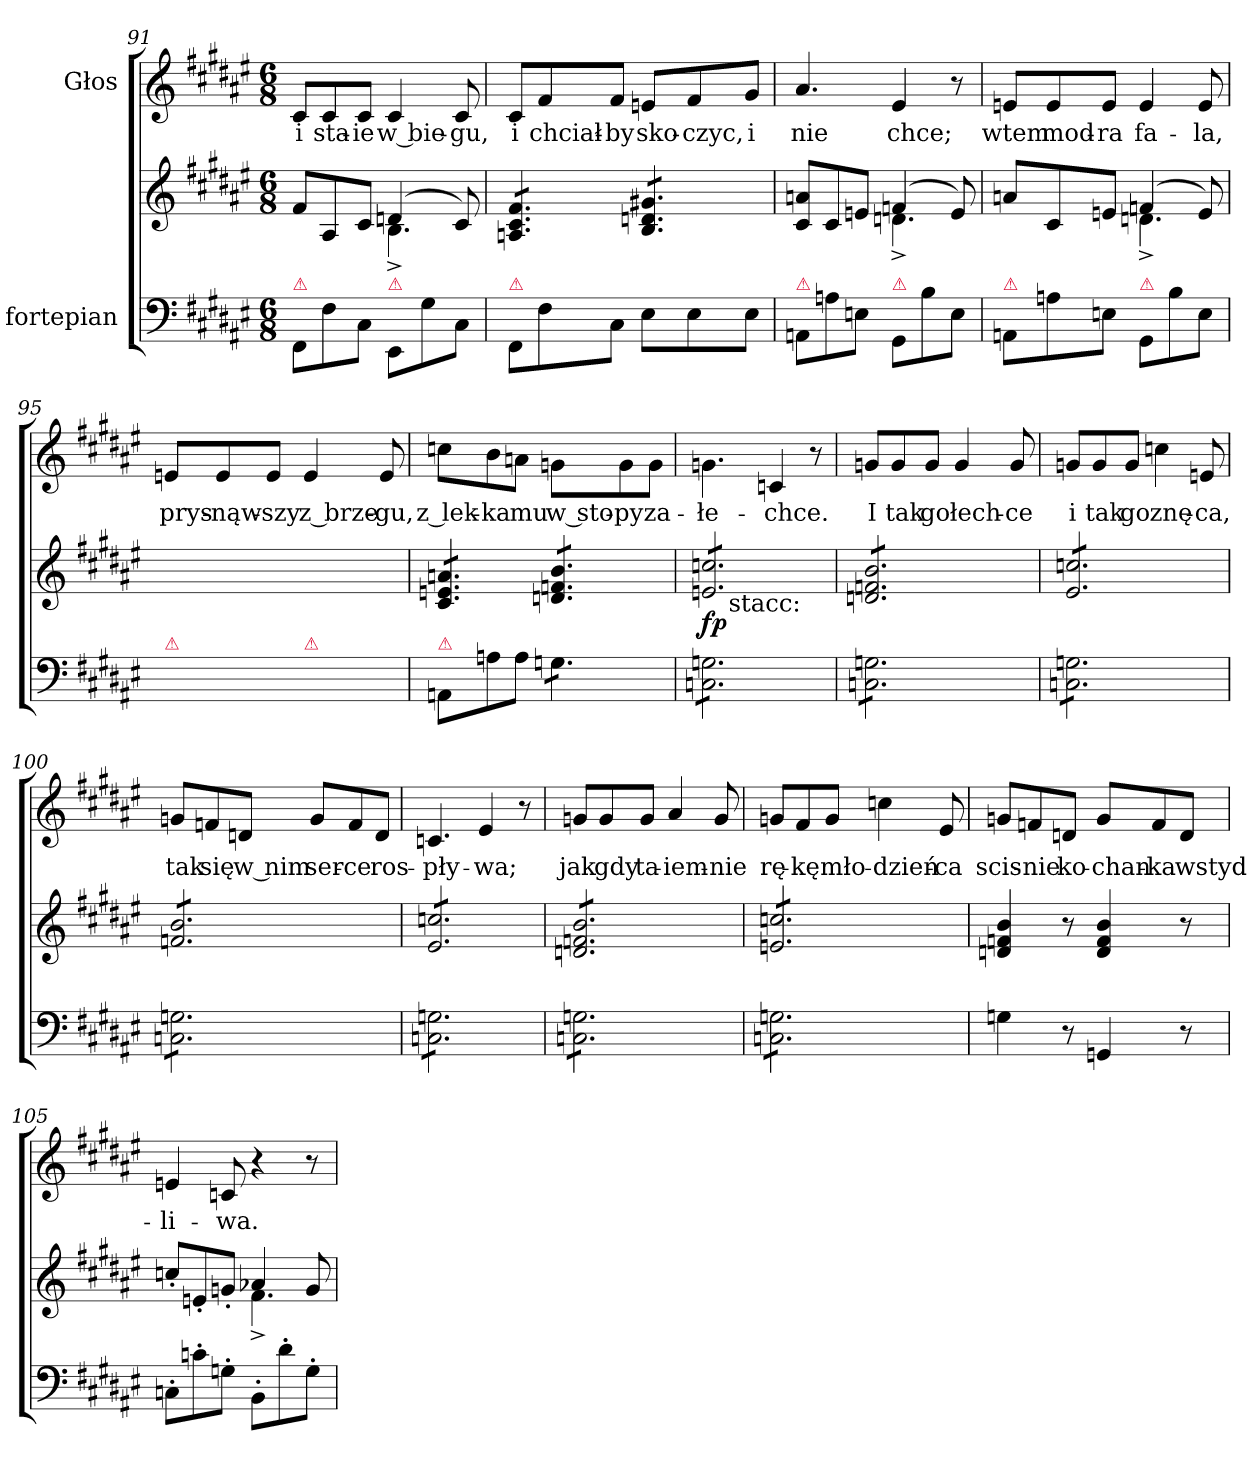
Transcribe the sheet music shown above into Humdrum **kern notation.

**kern	**kern	**dynam	**kern	**text
*part2	*part2	*part2	*part1	*part1
*staff3	*staff2	*staff2/3	*staff1	*staff1
*I"fortepian	*	*	*I"Głos	*
*clefF4	*clefG2	*	*clefG2	*
*k[f#c#g#d#a#e#]	*k[f#c#g#d#a#e#]	*	*k[f#c#g#d#a#e#]	*
*M6/8	*M6/8	*	*M6/8	*
=91	=91	=91	=91	=91
*	*^	*	*	*
!LO:TX:a:color=crimson:t=⚠	!	!	!	!	!
8FF#/L	8f#/L	4.ryy	.	8c#/L	i
8F#\	8A#/	.	.	8c#/	sta-
8C#\J	8c#/J	.	.	8c#/J	-ie
!LO:TX:a:color=crimson:t=⚠	!	!	!	!	!
8EE#/L	(<4dn/	4.B^\	.	4c#/	w bie-
8G#\	.	.	.	.	.
8C#\J	8c#/)	.	.	8c#/	-gu,
*	*v	*v	*	*	*
=92	=92	=92	=92	=92
!LO:TX:a:color=crimson:t=⚠	!	!	!	!
*	*tremolo	*	*	*
8FF#/L	8An/ 8c#/ 8f#/L	.	8c#/L	i
8F#\	8An/ 8c#/ 8f#/	.	8f#/	chciał-
8C#\J	8An/ 8c#/ 8f#/J	.	8f#/J	-by
8E#\L	8B/ 8dn/ 8g#X/L	.	8en/L	sko-
8E#\	8B/ 8dn/ 8g#X/	.	8f#/	-czyc,
8E#\J	8B/ 8dn/ 8g#X/J	.	8g#/J	i
*	*Xtremolo	*	*	*
=93	=93	=93	=93	=93
*	*^	*	*	*
!LO:TX:a:color=crimson:t=⚠	!	!	!	!	!
8AAn\L	8c#/ 8an/L	4.ryy	.	4.a#/	nie
8An\	8c#/	.	.	.	.
8En\J	8en/J	.	.	.	.
!LO:TX:a:color=crimson:t=⚠	!	!	!	!	!
8GG#\L	(<4fn/	4.dn^\	.	4e#/	chce;
8B\	.	.	.	.	.
8E\J	8e/)	.	.	8r	.
=94	=94	=94	=94	=94	=94
!LO:TX:a:color=crimson:t=⚠	!	!	!	!	!
8AAn\L	8an/L	4.ryy	.	8en/L	wtem
8An\	8c#/	.	.	8e/	mod-
8En\J	8en/J	.	.	8e/J	-ra
!LO:TX:a:color=crimson:t=⚠	!	!	!	!	!
8GG#\L	(<4fn/	4.dn^\	.	4e/	fa-
8B\	.	.	.	.	.
8E\J	8e/)	.	.	8e/	-la,
=95	=95	=95	=95	=95	=95
!LO:TX:a:color=crimson:t=⚠	!	!	!	!	!
8AAn\Lyy	8an/Lyy	4.ryy	.	8en/L	prys-
8An\yy	8c#/yy	.	.	8e/	-nąw-
8En\Jyy	8en/Jyy	.	.	8e/J	-szy
!LO:TX:a:color=crimson:t=⚠	!	!	!	!	!
8GG#\Lyy	(4fn/yy	4.dn^/yy	.	4e/	z brze-
8B\yy	.	.	.	.	.
8E\Jyy	8e/yy)	.	.	8e/	-gu,
*	*v	*v	*	*	*
=96	=96	=96	=96	=96
!LO:TX:a:color=crimson:t=⚠	!	!	!	!
*	*tremolo	*	*	*
8AAn\L	8c#/ 8en/ 8an/L	.	8ccn\L	z lek-
8An\	8c#/ 8en/ 8an/	.	8b\	-ka
8A\J	8c#/ 8en/ 8an/J	.	8an\J	mu
*tremolo	*	*	*	*
8Gn\L	8dn/ 8fn/ 8b/L	.	8gn\L	w sto-
8Gn\	8dn/ 8fn/ 8b/	.	8g\	-py
8Gn\J	8dn/ 8fn/ 8b/J	.	8g\J	za-
=97	=97	=97	=97	=97
!	!	!LO:DY:b	!	!
*	*^	*	*	*
8Cn\ 8Gn\L	8en/ 8ccn/L	8ryy	fp	4.gn\	-łe-
!	!	!LO:TX:b:t=stacc&colon;	!	!	!
8Cn\ 8Gn\	8en/ 8ccn/	2ryy	.	.	.
8Cn\ 8Gn\	8en/ 8ccn/	.	.	.	.
8Cn\ 8Gn\	8en/ 8ccn/	.	.	4cn/	-chce.
8Cn\ 8Gn\	8en/ 8ccn/	.	.	.	.
8Cn\ 8Gn\J	8en/ 8ccn/J	8ryy	.	8r	.
*	*v	*v	*	*	*
=98	=98	=98	=98	=98
8Cn\ 8Gn\L	8dn/ 8fn/ 8b/L	.	8gn/L	I
8Cn\ 8Gn\	8dn/ 8fn/ 8b/	.	8g/	tak
8Cn\ 8Gn\	8dn/ 8fn/ 8b/	.	8g/J	go
8Cn\ 8Gn\	8dn/ 8fn/ 8b/	.	4g/	łech-
8Cn\ 8Gn\	8dn/ 8fn/ 8b/	.	.	.
8Cn\ 8Gn\J	8dn/ 8fn/ 8b/J	.	8g/	-ce
=99	=99	=99	=99	=99
8Cn\ 8Gn\L	8e#/ 8ccn/L	.	8gn/L	i
8Cn\ 8Gn\	8e#/ 8ccn/	.	8g/	tak
8Cn\ 8Gn\	8e#/ 8ccn/	.	8g/J	go
8Cn\ 8Gn\	8e#/ 8ccn/	.	4ccn\	znę-
8Cn\ 8Gn\	8e#/ 8ccn/	.	.	.
8Cn\ 8Gn\J	8e#/ 8ccn/J	.	8en/	-ca,
=100	=100	=100	=100	=100
8Cn\ 8Gn\L	8fn/ 8b/L	.	8gn/L	tak
8Cn\ 8Gn\	8fn/ 8b/	.	8fn/	się
8Cn\ 8Gn\	8fn/ 8b/	.	8dn/J	w nim
8Cn\ 8Gn\	8fn/ 8b/	.	8g/L	ser-
8Cn\ 8Gn\	8fn/ 8b/	.	8f/	-ce
8Cn\ 8Gn\J	8fn/ 8b/J	.	8d/J	ros-
=101	=101	=101	=101	=101
8Cn\ 8Gn\L	8e#/ 8ccn/L	.	4.cn/	-pły-
8Cn\ 8Gn\	8e#/ 8ccn/	.	.	.
8Cn\ 8Gn\	8e#/ 8ccn/	.	.	.
8Cn\ 8Gn\	8e#/ 8ccn/	.	4e#/	-wa;
8Cn\ 8Gn\	8e#/ 8ccn/	.	.	.
8Cn\ 8Gn\J	8e#/ 8ccn/J	.	8r	.
=102	=102	=102	=102	=102
8Cn\ 8Gn\L	8dn/ 8fn/ 8b/L	.	8gn/L	jak
8Cn\ 8Gn\	8dn/ 8fn/ 8b/	.	8g/	gdy
8Cn\ 8Gn\	8dn/ 8fn/ 8b/	.	8g/J	ta-
8Cn\ 8Gn\	8dn/ 8fn/ 8b/	.	4a#/	-iem-
8Cn\ 8Gn\	8dn/ 8fn/ 8b/	.	.	.
8Cn\ 8Gn\J	8dn/ 8fn/ 8b/J	.	8g/	-nie
=103	=103	=103	=103	=103
8Cn\ 8Gn\L	8en/ 8ccn/L	.	8gn/L	rę-
8Cn\ 8Gn\	8en/ 8ccn/	.	8f#/	-kę
8Cn\ 8Gn\	8en/ 8ccn/	.	8g/J	mło-
8Cn\ 8Gn\	8en/ 8ccn/	.	4ccn\	-dzień-
8Cn\ 8Gn\	8en/ 8ccn/	.	.	.
8Cn\ 8Gn\J	8en/ 8ccn/J	.	8e#/	-ca
*	*Xtremolo	*	*	*
*Xtremolo	*	*	*	*
=104	=104	=104	=104	=104
4Gn\	4dn/ 4fn/ 4b/	.	8gn/L	scis-
.	.	.	8fn/	-nie
8r	8r	.	8dn/J	ko-
4GGn/	4d/ 4f/ 4b/	.	8g/L	-chan-
.	.	.	8f/	-ka
8r	8r	.	8d/J	wstyd-
=105	=105	=105	=105	=105
*	*^	*	*	*
8Cn'\L	8ccn'/L	4.ryy	.	4en/	-li-
8cn'\	8en'/	.	.	.	.
8Gn'\J	8gn'/J	.	.	8cn/	-wa.
8BB'\L	4a-X/	4.f#^\	.	4r	.
8d#'\	.	.	.	.	.
8G'\J	8g/	.	.	8r	.
*	*v	*v	*	*	*
=	=	=	=	=
*-	*-	*-	*-	*-
